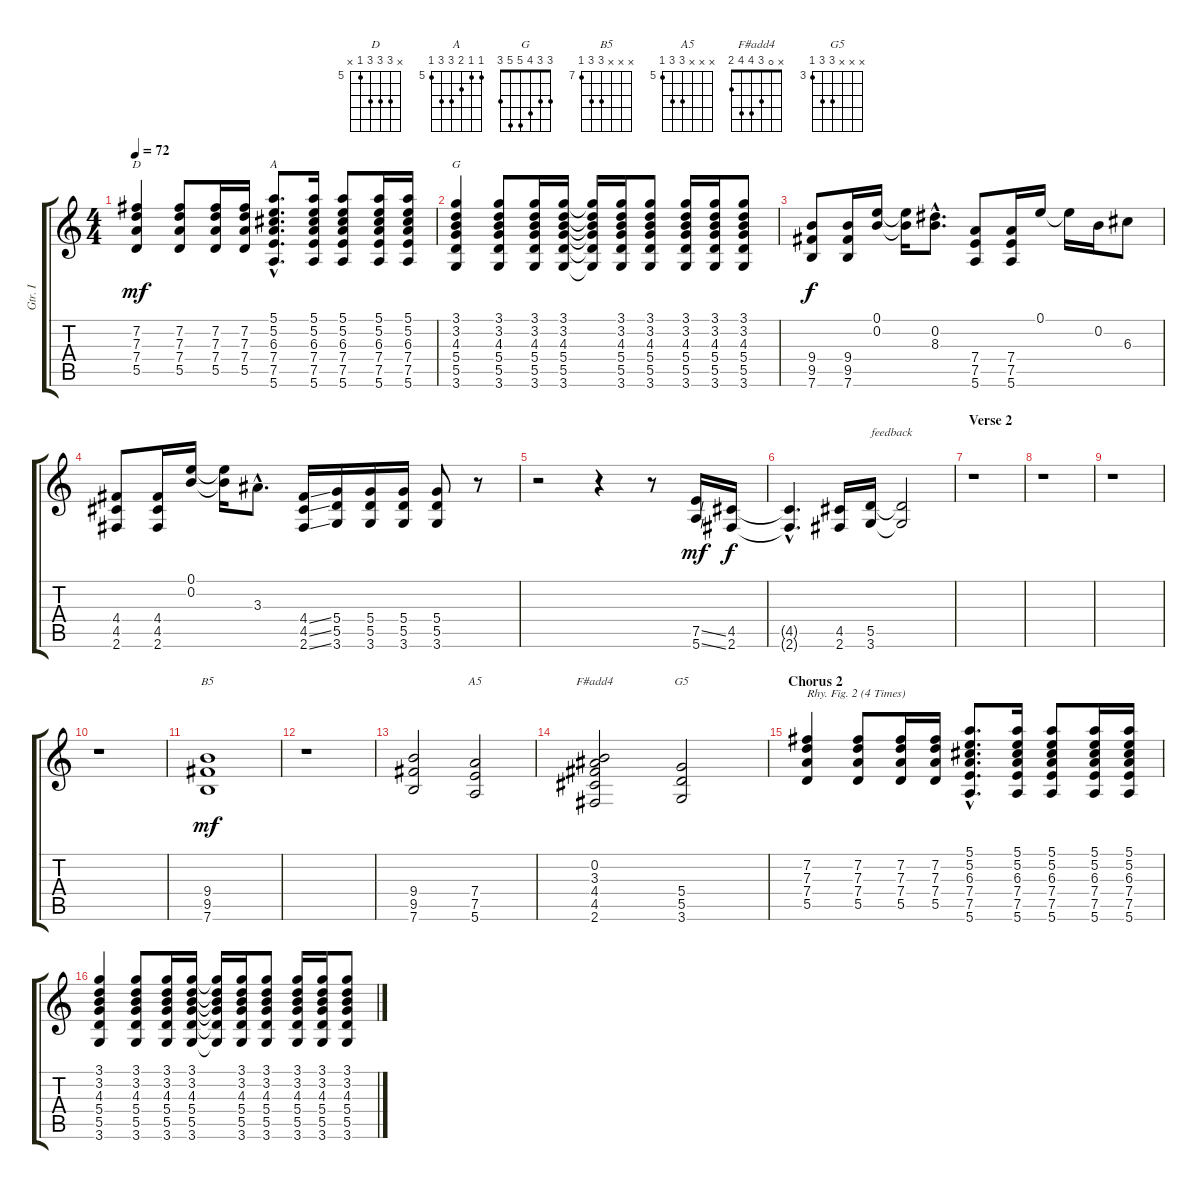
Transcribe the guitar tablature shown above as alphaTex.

\track ("Gtr. I" "Gtr. I") {instrument distortionguitar}
\staff {score tabs}
\tuning (E4 B3 G3 D3 A2 E2) {hide}
\chord ("D" x 7 7 7 5 x) {firstfret 5}
\chord ("A" 5 5 6 7 7 5) {firstfret 5}
\chord ("G" 3 3 4 5 5 3)
\chord ("B5" x x x 9 9 7) {firstfret 7}
\chord ("A5" x x x 7 7 5) {firstfret 5}
\chord ("F#add4" x 0 3 4 4 2)
\chord ("G5" x x x 5 5 3) {firstfret 3}
\ts (4 4)
\tempo 72
\clef g2
\ks c
(7.2 7.3 7.4 5.5).4{ch "D" dy mf} (7.2 7.3 7.4 5.5).8 (7.2 7.3 7.4 5.5).16 (7.2 7.3 7.4 5.5).16 (5.1{hac} 5.2{hac} 6.3{hac} 7.4{hac} 7.5{hac} 5.6{hac}).8{d ch "A"} (5.1 5.2 6.3 7.4 7.5 5.6).16 (5.1 5.2 6.3 7.4 7.5 5.6).8 (5.1 5.2 6.3 7.4 7.5 5.6).16 (5.1 5.2 6.3 7.4 7.5 5.6).16 |
(3.1 3.2 4.3 5.4 5.5 3.6).4{ch "G"} (3.1 3.2 4.3 5.4 5.5 3.6).8 (3.1 3.2 4.3 5.4 5.5 3.6).16 (3.1 3.2 4.3 5.4 5.5 3.6).16 (3.1{t} 3.2{t} 4.3{t} 5.4{t} 5.5{t} 3.6{t}).16 (3.1 3.2 4.3 5.4 5.5 3.6).16 (3.1 3.2 4.3 5.4 5.5 3.6).8 (3.1 3.2 4.3 5.4 5.5 3.6).16 (3.1 3.2 4.3 5.4 5.5 3.6).16 (3.1 3.2 4.3 5.4 5.5 3.6).8 |
(9.4 9.5 7.6).8{dy f} (9.4 9.5 7.6).16 (0.1 0.2).16 (0.1{t} 0.2{t}).16 (0.2{hac} 8.3{hac}).8{d} (7.4 7.5 5.6).8 (7.4 7.5 5.6).16 0.1.16 0.1{t}.16 0.2.16 6.3.8 |
(4.4 4.5 2.6).8 (4.4 4.5 2.6).16 (0.1 0.2).16 (0.1{t} 0.2{t}).16 3.3{hac}.8{d} (4.4{ss} 4.5{ss} 2.6{ss}).16 (5.4 5.5 3.6).16 (5.4 5.5 3.6).16 (5.4 5.5 3.6).16 (5.4 5.5 3.6).8 r.8 |
r.2 r.4 r.8 (7.5{ss} 5.6{ss}).16{dy mf} (4.5 2.6).16{dy f} |
(4.5{hac t} 2.6{hac t}).4{d} (4.5 2.6).16 (5.5 3.6).16{txt "feedback"} (5.5{t} 3.6{t}).2 |
\section ("" "Verse 2")
r.1 |
r.1 |
r.1 |
r.1 |
(9.4 9.5 7.6).1{ch "B5" dy mf} |
r.1 |
(9.4 9.5 7.6).2 (7.4 7.5 5.6).2{ch "A5"} |
(0.2 3.3 4.4 4.5 2.6).2{ch "F#add4"} (5.4 5.5 3.6).2{ch "G5"} |
\section ("" "Chorus 2")
(7.2 7.3 7.4 5.5).4{txt "Rhy. Fig. 2 (4 Times)"} (7.2 7.3 7.4 5.5).8 (7.2 7.3 7.4 5.5).16 (7.2 7.3 7.4 5.5).16 (5.1{hac} 5.2{hac} 6.3{hac} 7.4{hac} 7.5{hac} 5.6{hac}).8{d} (5.1 5.2 6.3 7.4 7.5 5.6).16 (5.1 5.2 6.3 7.4 7.5 5.6).8 (5.1 5.2 6.3 7.4 7.5 5.6).16 (5.1 5.2 6.3 7.4 7.5 5.6).16 |
(3.1 3.2 4.3 5.4 5.5 3.6).4 (3.1 3.2 4.3 5.4 5.5 3.6).8 (3.1 3.2 4.3 5.4 5.5 3.6).16 (3.1 3.2 4.3 5.4 5.5 3.6).16 (3.1{t} 3.2{t} 4.3{t} 5.4{t} 5.5{t} 3.6{t}).16 (3.1 3.2 4.3 5.4 5.5 3.6).16 (3.1 3.2 4.3 5.4 5.5 3.6).8 (3.1 3.2 4.3 5.4 5.5 3.6).16 (3.1 3.2 4.3 5.4 5.5 3.6).16 (3.1 3.2 4.3 5.4 5.5 3.6).8
